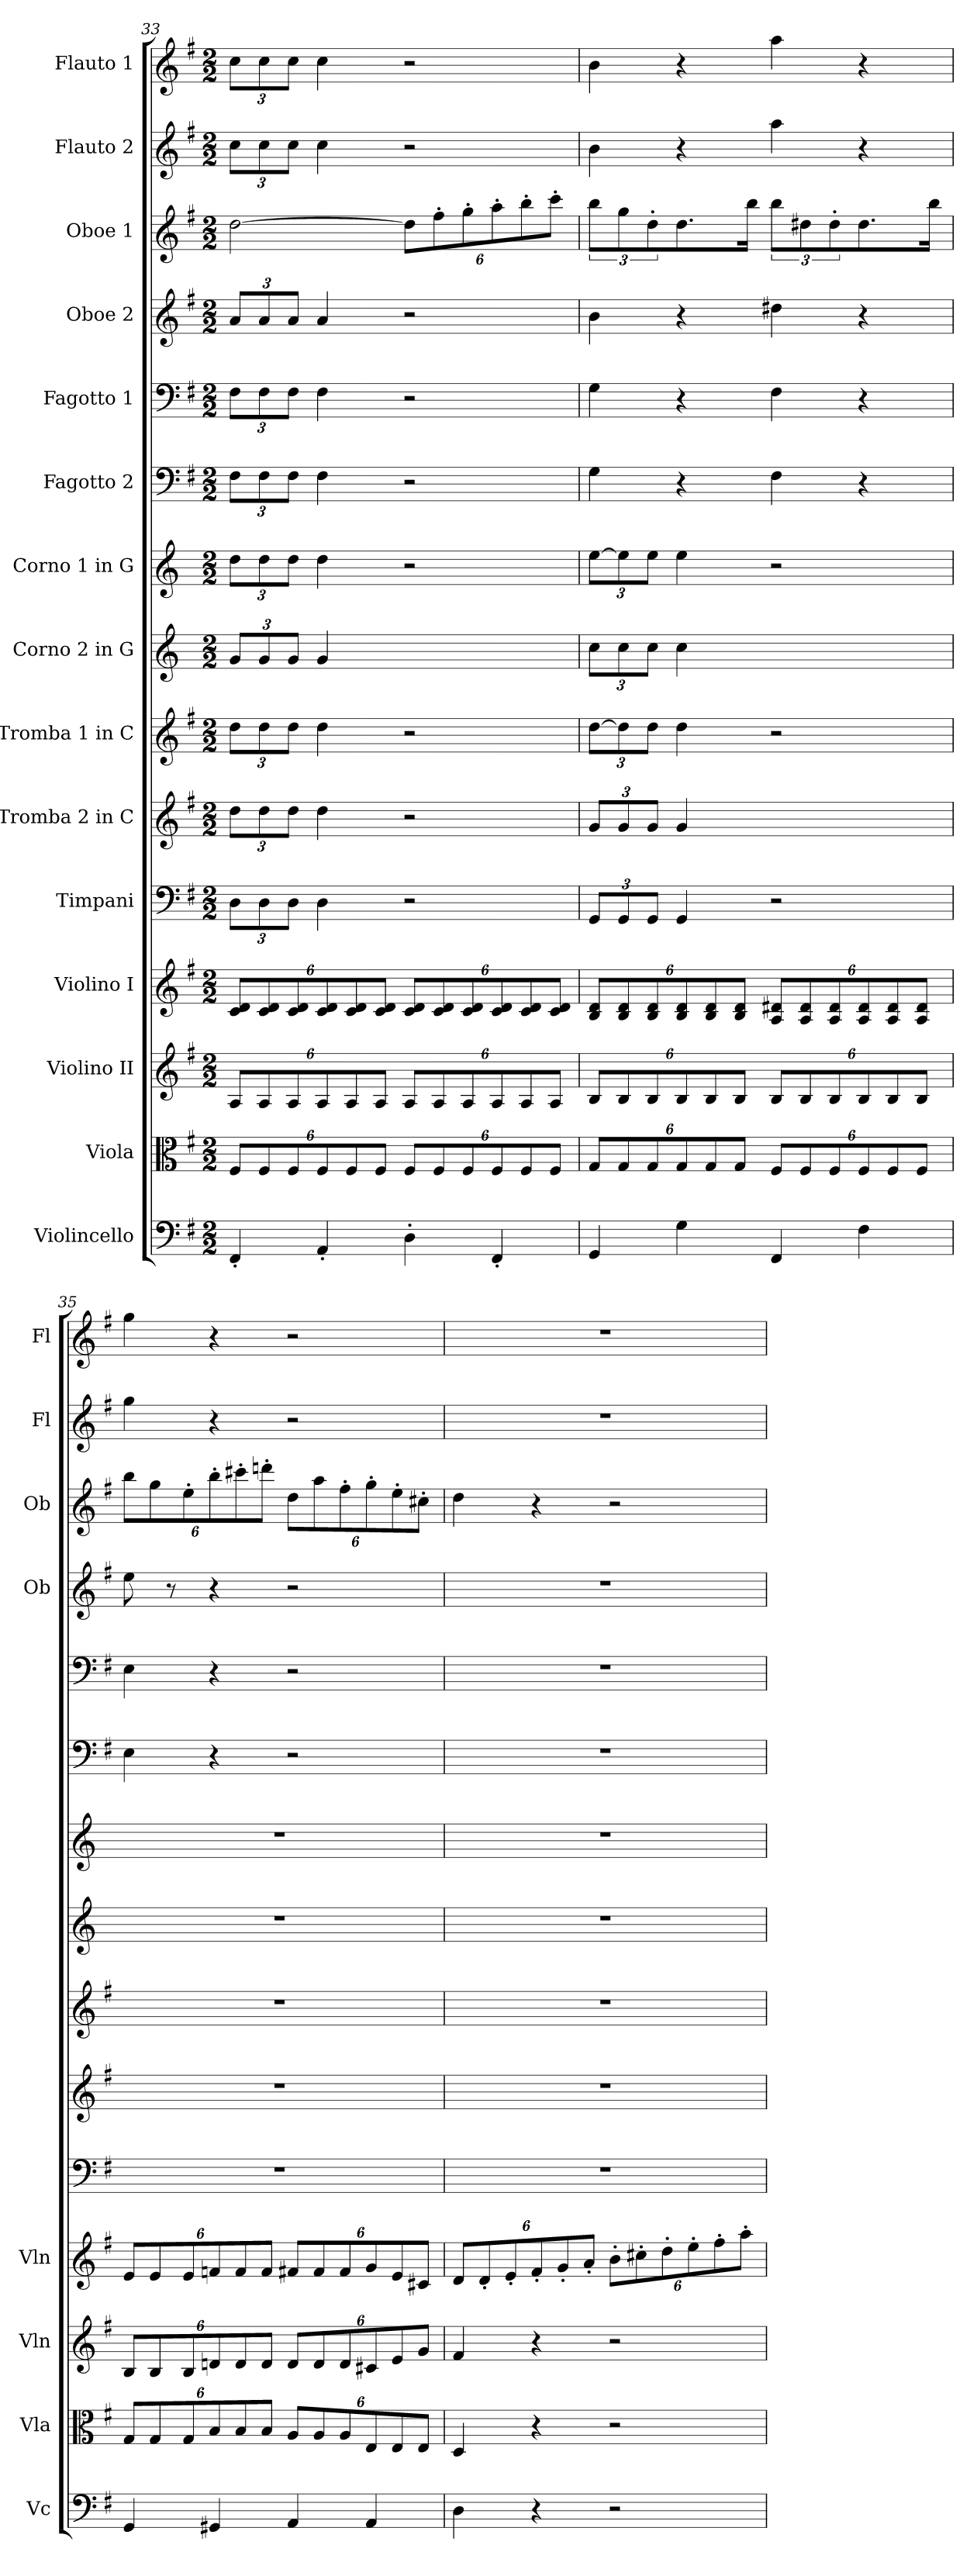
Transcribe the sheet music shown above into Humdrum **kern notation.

**kern	**kern	**kern	**kern	**kern	**kern	**kern	**kern	**kern	**kern	**kern	**kern	**kern	**kern	**kern
*part15	*part14	*part13	*part12	*part11	*part10	*part9	*part8	*part7	*part6	*part5	*part4	*part3	*part2	*part1
*staff15	*staff14	*staff13	*staff12	*staff11	*staff10	*staff9	*staff8	*staff7	*staff6	*staff5	*staff4	*staff3	*staff2	*staff1
*I"Violincello	*I"Viola	*I"Violino II	*I"Violino I	*I"Timpani	*I"Tromba 2 in C	*I"Tromba 1 in C	*I"Corno 2 in G	*I"Corno 1 in G	*I"Fagotto 2	*I"Fagotto 1	*I"Oboe 2	*I"Oboe 1	*I"Flauto 2	*I"Flauto 1
*I'Vc	*I'Vla	*I'Vln	*I'Vln	*	*	*	*	*	*	*	*I'Ob	*I'Ob	*I'Fl	*I'Fl
*clefF4	*clefC3	*clefG2	*clefG2	*clefF4	*clefG2	*clefG2	*clefG2	*clefG2	*clefF4	*clefF4	*clefG2	*clefG2	*clefG2	*clefG2
*	*	*	*	*	*ITrd1c2	*ITrd1c2	*ITrd-4c-7	*ITrd-4c-7	*	*	*	*	*	*
*k[f#]	*k[f#]	*k[f#]	*k[f#]	*k[f#]	*k[b-]	*k[b-]	*k[f#]	*k[f#]	*k[f#]	*k[f#]	*k[f#]	*k[f#]	*k[f#]	*k[f#]
*G:	*G:	*G:	*G:	*G:	*F:	*F:	*G:	*G:	*G:	*G:	*G:	*G:	*G:	*G:
*M2/2	*M2/2	*M2/2	*M2/2	*M2/2	*M2/2	*M2/2	*M2/2	*M2/2	*M2/2	*M2/2	*M2/2	*M2/2	*M2/2	*M2/2
=33	=33	=33	=33	=33	=33	=33	=33	=33	=33	=33	=33	=33	=33	=33
4FF#'	12F#/L	12A/L	12c/ 12d/L	12D\L	12cc\L	12cc\L	12dd/L	12aa\L	12F#\L	12F#\L	12a/L	[2dd	12cc\L	12cc\L
.	12F#/	12A/	12c/ 12d/	12D\	12cc\	12cc\	12dd/	12aa\	12F#\	12F#\	12a/	.	12cc\	12cc\
.	12F#/	12A/	12c/ 12d/	12D\J	12cc\J	12cc\J	12dd/J	12aa\J	12F#\J	12F#\J	12a/J	.	12cc\J	12cc\J
4AA'	12F#/	12A/	12c/ 12d/	4D	4cc	4cc	4dd	4aa	4F#	4F#	4a	.	4cc	4cc
.	12F#/	12A/	12c/ 12d/	.	.	.	.	.	.	.	.	.	.	.
.	12F#/J	12A/J	12c/ 12d/J	.	.	.	.	.	.	.	.	.	.	.
4D'	12F#/L	12A/L	12c/ 12d/L	2r	2r	2r	2ryy	2r	2r	2r	2r	12dd\L]	2r	2r
.	12F#/	12A/	12c/ 12d/	.	.	.	.	.	.	.	.	12ff#'\	.	.
.	12F#/	12A/	12c/ 12d/	.	.	.	.	.	.	.	.	12gg'\	.	.
4FF#'	12F#/	12A/	12c/ 12d/	.	.	.	.	.	.	.	.	12aa'\	.	.
.	12F#/	12A/	12c/ 12d/	.	.	.	.	.	.	.	.	12bb'\	.	.
.	12F#/J	12A/J	12c/ 12d/J	.	.	.	.	.	.	.	.	12ccc'\J	.	.
=34	=34	=34	=34	=34	=34	=34	=34	=34	=34	=34	=34	=34	=34	=34
4GG	12G/L	12B/L	12B/ 12d/L	12GG/L	12f/L	[12cc\L	12gg\L	[12bb\L	4G	4G	4b	12bb\L	4b	4b
.	12G/	12B/	12B/ 12d/	12GG/	12f/	12cc\]	12gg\	12bb\]	.	.	.	12gg\	.	.
.	12G/	12B/	12B/ 12d/	12GG/J	12f/J	12cc\J	12gg\J	12bb\J	.	.	.	12dd'\	.	.
4G	12G/	12B/	12B/ 12d/	4GG	4f	4cc	4gg	4bb	4r	4r	4r	8.dd\	4r	4r
.	12G/	12B/	12B/ 12d/	.	.	.	.	.	.	.	.	.	.	.
.	12G/J	12B/J	12B/ 12d/J	.	.	.	.	.	.	.	.	.	.	.
.	.	.	.	.	.	.	.	.	.	.	.	16bb\Jk	.	.
4FF#	12F#/L	12B/L	12A/ 12d#X/L	2r	2ryy	2r	2ryy	2r	4F#	4F#	4dd#X	12bb\L	4aa	4aa
.	12F#/	12B/	12A/ 12d#/	.	.	.	.	.	.	.	.	12dd#X\	.	.
.	12F#/	12B/	12A/ 12d#/	.	.	.	.	.	.	.	.	12dd#'\	.	.
4F#	12F#/	12B/	12A/ 12d#/	.	.	.	.	.	4r	4r	4r	8.dd#\	4r	4r
.	12F#/	12B/	12A/ 12d#/	.	.	.	.	.	.	.	.	.	.	.
.	12F#/J	12B/J	12A/ 12d#/J	.	.	.	.	.	.	.	.	.	.	.
.	.	.	.	.	.	.	.	.	.	.	.	16bb\Jk	.	.
=35	=35	=35	=35	=35	=35	=35	=35	=35	=35	=35	=35	=35	=35	=35
4GG	12G/L	12B/L	12e/L	1r	1r	1r	1r	1r	4E	4E	8ee	12bb\L	4gg	4gg
.	12G/	12B/	12e/	.	.	.	.	.	.	.	.	12gg\	.	.
.	.	.	.	.	.	.	.	.	.	.	8r	.	.	.
.	12G/	12B/	12e/	.	.	.	.	.	.	.	.	12ee'\	.	.
4GG#X	12B/	12dn/	12fn/	.	.	.	.	.	4r	4r	4r	12bb'\	4r	4r
.	12B/	12d/	12f/	.	.	.	.	.	.	.	.	12ccc#X'\	.	.
.	12B/J	12d/J	12f/J	.	.	.	.	.	.	.	.	12dddn'\J	.	.
4AA	12A/L	12d/L	12f#X/L	.	.	.	.	.	2r	2r	2r	12dd\L	2r	2r
.	12A/	12d/	12f#/	.	.	.	.	.	.	.	.	12aa\	.	.
.	12A/	12d/	12f#/	.	.	.	.	.	.	.	.	12ff#'\	.	.
4AA	12E/	12c#X/	12g/	.	.	.	.	.	.	.	.	12gg'\	.	.
.	12E/	12e/	12e/	.	.	.	.	.	.	.	.	12ee'\	.	.
.	12E/J	12g/J	12c#X/J	.	.	.	.	.	.	.	.	12cc#X'\J	.	.
=36	=36	=36	=36	=36	=36	=36	=36	=36	=36	=36	=36	=36	=36	=36
4D	4D	4f#	12d/L	1r	1r	1r	1r	1r	1r	1r	1r	4dd	1r	1r
.	.	.	12d'/	.	.	.	.	.	.	.	.	.	.	.
.	.	.	12e'/	.	.	.	.	.	.	.	.	.	.	.
4r	4r	4r	12f#'/	.	.	.	.	.	.	.	.	4r	.	.
.	.	.	12g'/	.	.	.	.	.	.	.	.	.	.	.
.	.	.	12a'/J	.	.	.	.	.	.	.	.	.	.	.
2r	2r	2r	12b'\L	.	.	.	.	.	.	.	.	2r	.	.
.	.	.	12cc#X'\	.	.	.	.	.	.	.	.	.	.	.
.	.	.	12dd'\	.	.	.	.	.	.	.	.	.	.	.
.	.	.	12ee'\	.	.	.	.	.	.	.	.	.	.	.
.	.	.	12ff#'\	.	.	.	.	.	.	.	.	.	.	.
.	.	.	12aa'\J	.	.	.	.	.	.	.	.	.	.	.
=	=	=	=	=	=	=	=	=	=	=	=	=	=	=
*-	*-	*-	*-	*-	*-	*-	*-	*-	*-	*-	*-	*-	*-	*-
